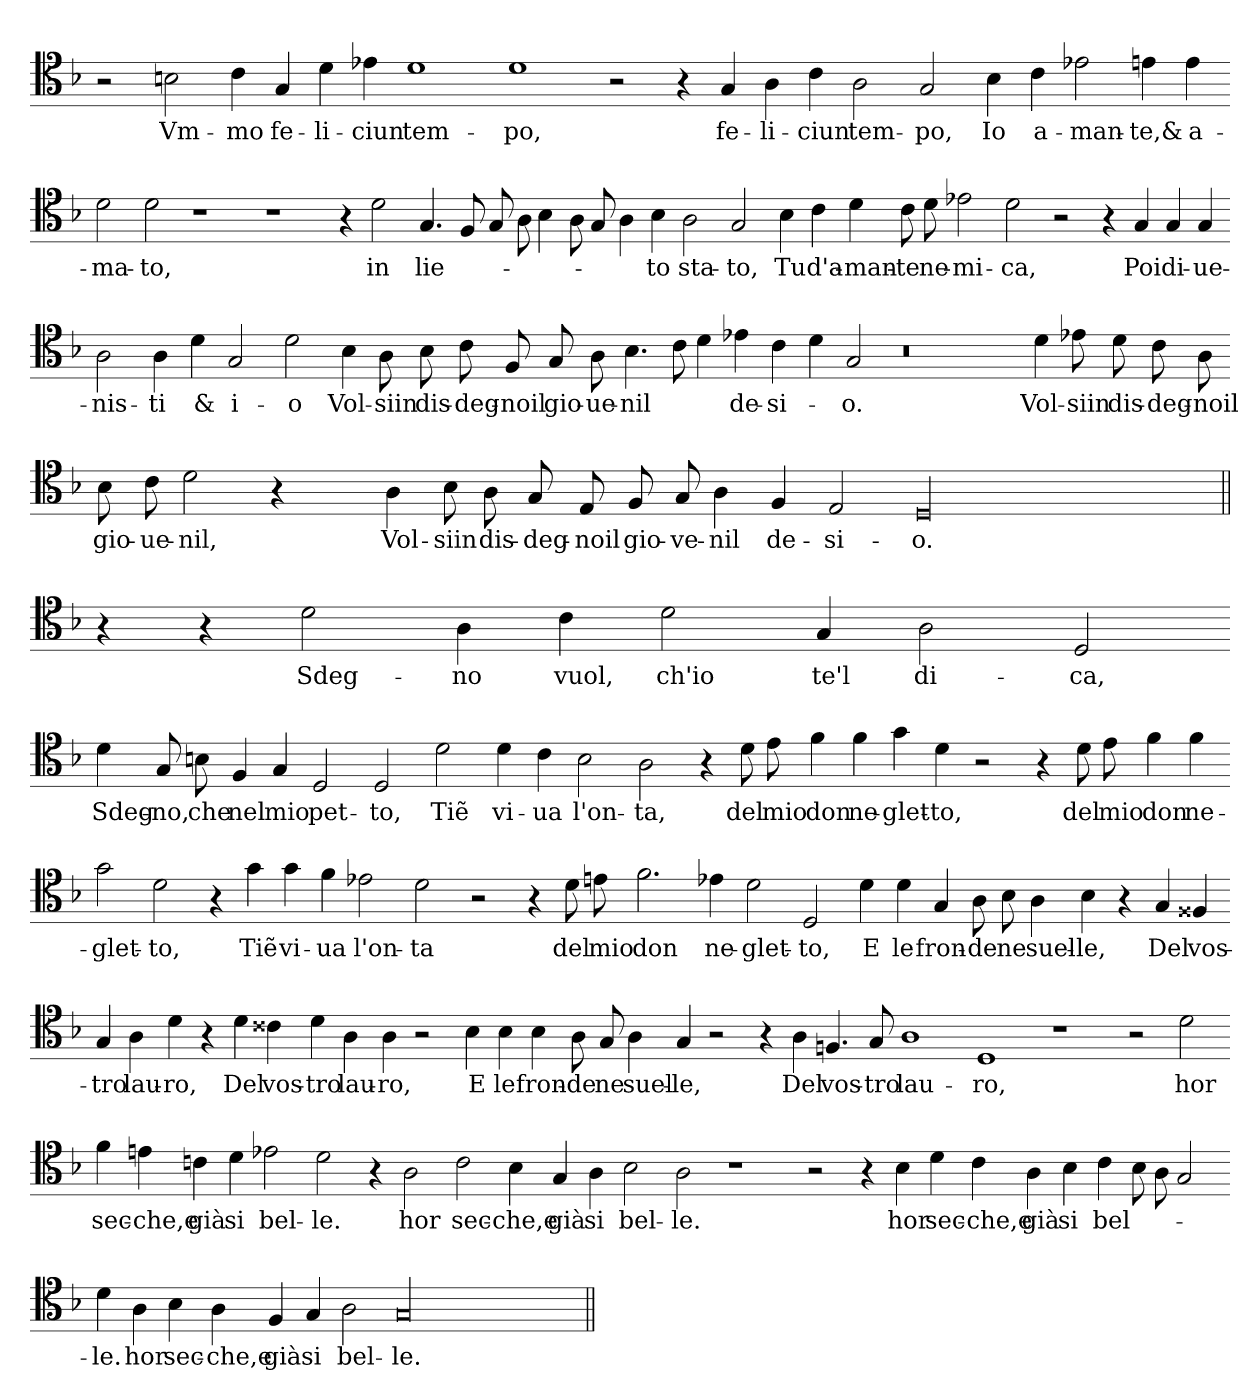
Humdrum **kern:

**kern	**text
*part1	*part1
*staff1	*staff1
*clefC4	*
*k[b-]	*
=	=
2r	.
2B	Vm-
4c	mo
4G	fe-
4d	li-
4e-X	ciun
1d	tem-
1d	po,
2r	.
4r	.
4G	fe-
4A	li-
4c	ciun
2A	tem-
2G	po,
4B	Io
4c	a-
2e-X	man-
4e	te,&
4e	a-
=-	=-
2d	ma-
2d	to,
1r	.
1r	.
4r	.
2d	in
4.G	lie-
8F	.
8G	.
8A	.
4B	.
8A	.
8G	.
4A	.
4B	to
2A	sta-
2G	to,
4B	Tu
4c	d'a-
4d	man-
8c	te
8d	ne-
2e-X	mi-
2d	ca,
2r	.
4r	.
4G	Poi
4G	di-
4G	ue-
=-	=-
2A	nis-
4A	ti
4d	&
2G	i-
2d	o
4B	Vol-
8A	siin
8B	dis-
8c	deg-
8F	noil
8G	gio-
8A	ue-
4.B	nil
8c	.
4d	.
4e-X	de-
4c	si-
4d	.
2G	o.
0r	.
4d	Vol-
8e-X	siin
8d	dis-
8c	deg-
8A	noil
=-	=-
8B	gio-
8c	ue-
2d	nil,
4r	.
4ryy	.
4A	Vol-
8B	siin
8A	dis-
8G	deg-
8E	noil
8F	gio-
8G	ve-
4A	nil
4F	de-
2E	si-
00D/	o.
=||	=||
4r	.
4r	.
2d	Sdeg-
4A	no
4c	vuol,
2d	ch'io
4G	te'l
2A	di-
2D	ca,
=-	=-
4d	Sdeg-
8G	no,
8B	che
4F	nel
4G	mio
2D	pet-
2D	to,
2d	Tiẽ
4d	vi-
4c	ua
2B	l'on-
2A	ta,
4r	.
8d	del
8e	mio
4f	don
4f	ne-
4g	glet-
4d	to,
2r	.
4r	.
8d	del
8e	mio
4f	don
4f	ne-
=-	=-
2g	glet-
2d	to,
4r	.
4g	Tiẽ
4g	vi-
4f	ua
2e-X	l'on-
2d	ta
2r	.
4r	.
8d	del
8e	mio
2.f	don
4e-X	ne-
2d	glet-
2D	to,
4d	E
4d	le
4G	fron-
8A	de
8B	ne
4A	suel-
4B	le,
4r	.
4G	Del
4F##X	vos-
=-	=-
4G	tro
4A	lau-
4d	ro,
4r	.
4d	Del
4c##X	vos-
4d	tro
4A	lau-
4A	ro,
2r	.
4B	E
4B	le
4B	fron-
8A	de
8G	ne
4A	suel-
4G	le,
2r	.
4r	.
4A	Del
4.F	vos-
8G	tro
1A	lau-
1D	ro,
1r	.
2r	.
2d	hor
=-	=-
4f	sec-
4e	che,e
4c	già
4d	si
2e-X	bel-
2d	le.
4r	.
2A	hor
2c	sec-
4B	che,e
4G	già
4A	si
2B	bel-
2A	le.
1r	.
2r	.
4r	.
4B	hor
4d	sec-
4c	che,e
4A	già
4B	si
4c	bel-
8B	.
8A	.
2G	.
=-	=-
4d	le.
4A	hor
4B	sec-
4A	che,e
4F	già
4G	si
2A	bel-
00G/	le.
=||	=||
*-	*-
